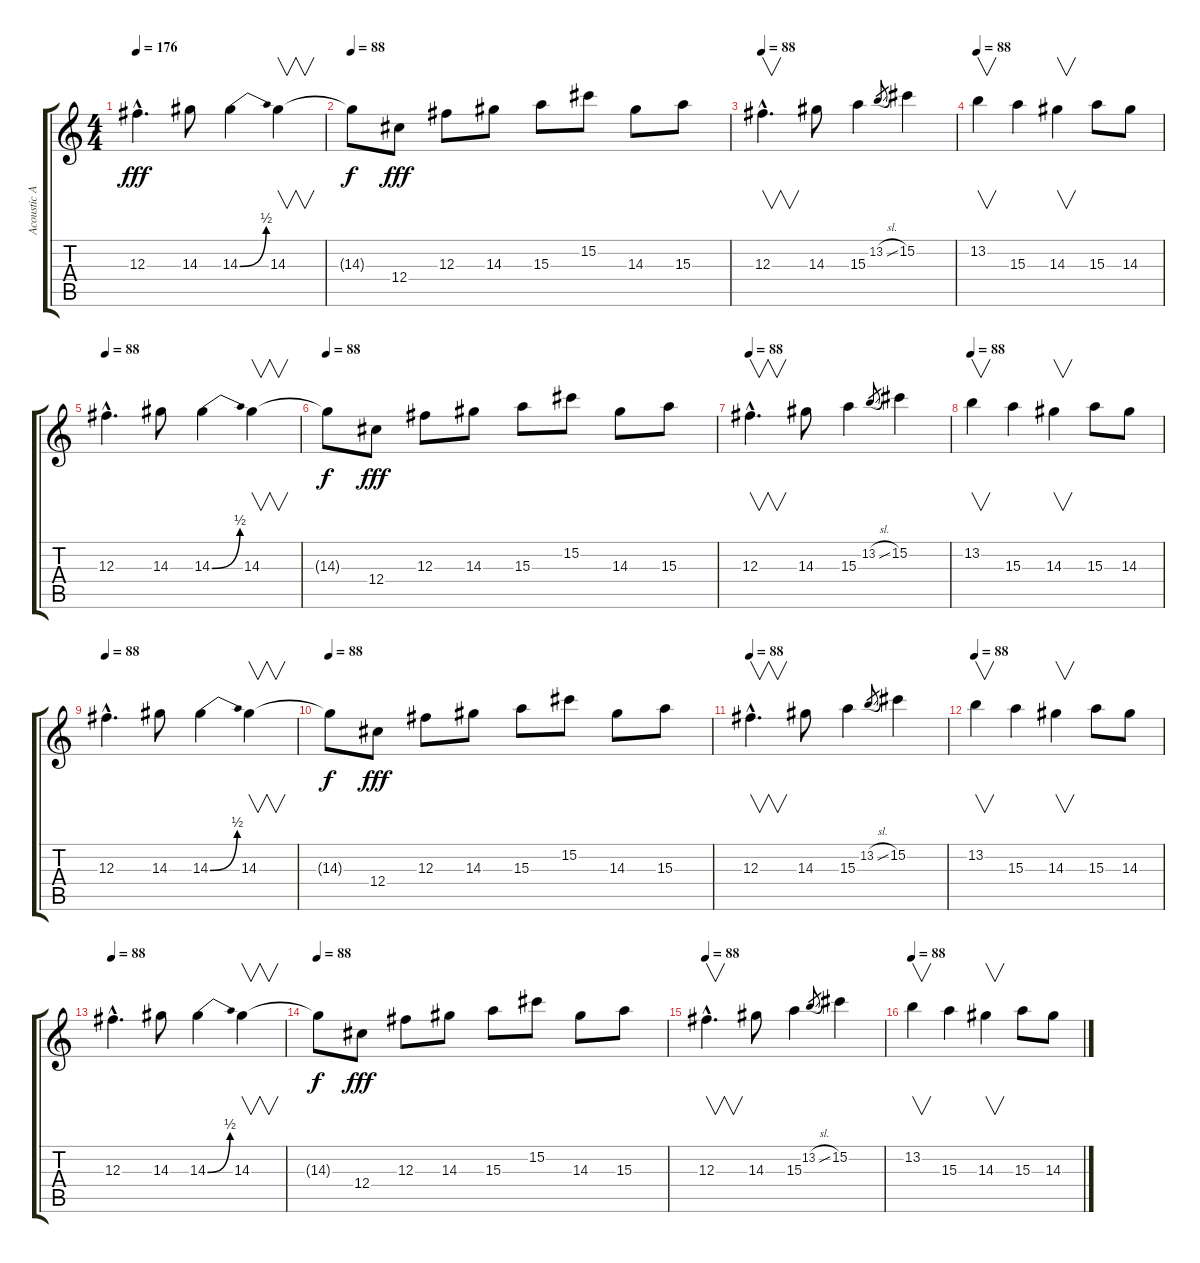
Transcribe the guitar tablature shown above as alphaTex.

\track ("Acoustic And Harmony" "Acoustic A") {instrument acousticguitarnylon}
\staff {score tabs}
\tuning (Eb4 Bb3 Gb3 Db3 Ab2 Eb2) {hide}
\ts (4 4)
\tempo 176
\tempo 88
\tempo 176
\clef g2
\ks c
12.3{hac}.4{d dy fff instrument overdrivenguitar} 14.3.8 14.3{be (bend 0 0 60 2)}.4 14.3.4{v} |
\tempo 88
14.3{t}.8{dy f instrument overdrivenguitar} 12.4.8{dy fff} 12.3.8 14.3.8 15.3.8 15.2.8 14.3.8 15.3.8 |
\tempo 88
12.3{hac}.4{v d instrument overdrivenguitar} 14.3.8 15.3.4 13.2{sl}.8{gr} 15.2.4 |
\tempo 88
13.2.4{v instrument overdrivenguitar} 15.3.4 14.3.4{v} 15.3.8 14.3.8 |
\tempo 88
12.3{hac}.4{d instrument overdrivenguitar} 14.3.8 14.3{be (bend 0 0 60 2)}.4 14.3.4{v} |
\tempo 88
14.3{t}.8{dy f instrument overdrivenguitar} 12.4.8{dy fff} 12.3.8 14.3.8 15.3.8 15.2.8 14.3.8 15.3.8 |
\tempo 88
12.3{hac}.4{v d instrument overdrivenguitar} 14.3.8 15.3.4 13.2{sl}.8{gr} 15.2.4 |
\tempo 88
13.2.4{v instrument overdrivenguitar} 15.3.4 14.3.4{v} 15.3.8 14.3.8 |
\tempo 88
12.3{hac}.4{d instrument overdrivenguitar} 14.3.8 14.3{be (bend 0 0 60 2)}.4 14.3.4{v} |
\tempo 88
14.3{t}.8{dy f instrument overdrivenguitar} 12.4.8{dy fff} 12.3.8 14.3.8 15.3.8 15.2.8 14.3.8 15.3.8 |
\tempo 88
12.3{hac}.4{v d instrument overdrivenguitar} 14.3.8 15.3.4 13.2{sl}.8{gr} 15.2.4 |
\tempo 88
13.2.4{v instrument overdrivenguitar} 15.3.4 14.3.4{v} 15.3.8 14.3.8 |
\tempo 88
12.3{hac}.4{d instrument overdrivenguitar} 14.3.8 14.3{be (bend 0 0 60 2)}.4 14.3.4{v} |
\tempo 88
14.3{t}.8{dy f instrument overdrivenguitar} 12.4.8{dy fff} 12.3.8 14.3.8 15.3.8 15.2.8 14.3.8 15.3.8 |
\tempo 88
12.3{hac}.4{v d instrument overdrivenguitar} 14.3.8 15.3.4 13.2{sl}.8{gr} 15.2.4 |
\tempo 88
13.2.4{v instrument overdrivenguitar} 15.3.4 14.3.4{v} 15.3.8 14.3.8
